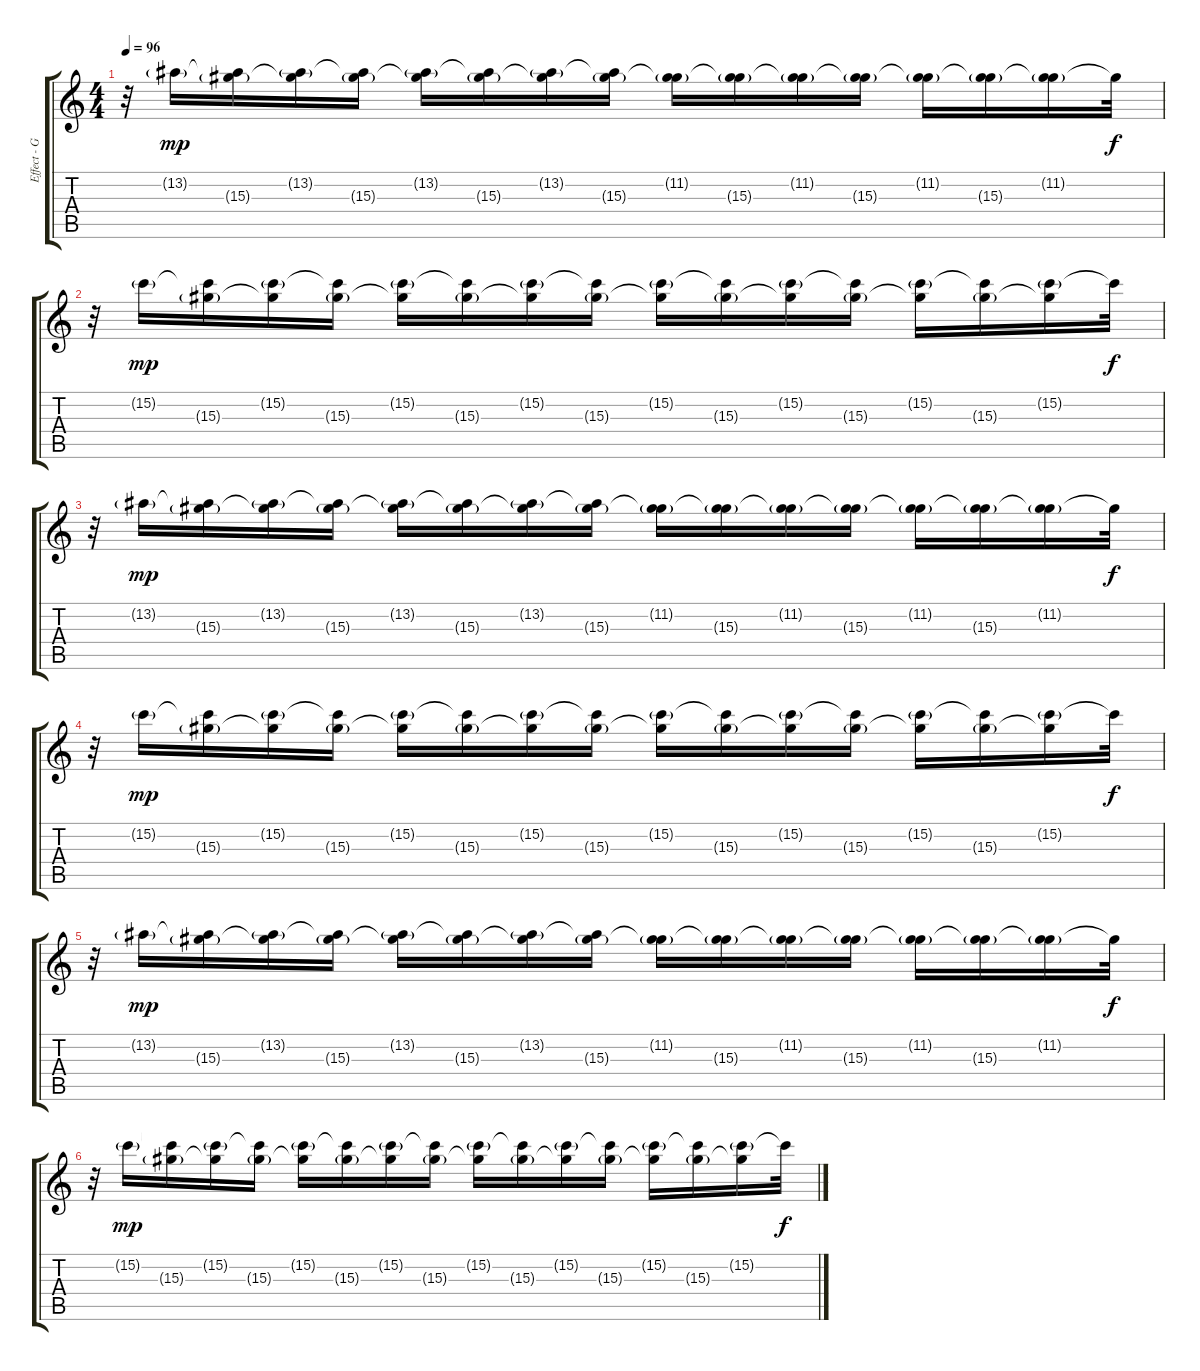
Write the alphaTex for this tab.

\track ("Effect - Guitar 2" "Effect - G") {instrument acousticguitarnylon}
\staff {score tabs}
\tuning (D4 A3 F3 C3 G2 C2) {hide}
\ts (4 4)
\tempo 96
\clef g2
\ks c
r.32{dy f} 13.2{g}.16{dy mp volume 7} (13.2{t} 15.3{g}).16 (13.2{g} 15.3{t}).16 (13.2{t} 15.3{g}).16 (13.2{g} 15.3{t}).16 (13.2{t} 15.3{g}).16 (13.2{g} 15.3{t}).16 (13.2{t} 15.3{g}).16 (11.2{g} 15.3{t}).16 (11.2{t} 15.3{g}).16 (11.2{g} 15.3{t}).16 (11.2{t} 15.3{g}).16 (11.2{g} 15.3{t}).16 (11.2{t} 15.3{g}).16 (11.2{g} 15.3{t}).16 11.2{t}.32{dy f} |
r.32{volume 6} 15.2{g}.16{dy mp} (15.2{t} 15.3{g}).16 (15.2{g} 15.3{t}).16 (15.2{t} 15.3{g}).16 (15.2{g} 15.3{t}).16 (15.2{t} 15.3{g}).16 (15.2{g} 15.3{t}).16 (15.2{t} 15.3{g}).16 (15.2{g} 15.3{t}).16 (15.2{t} 15.3{g}).16 (15.2{g} 15.3{t}).16 (15.2{t} 15.3{g}).16 (15.2{g} 15.3{t}).16 (15.2{t} 15.3{g}).16 (15.2{g} 15.3{t}).16 15.2{t}.32{dy f} |
r.32 13.2{g}.16{dy mp} (13.2{t} 15.3{g}).16{volume 4} (13.2{g} 15.3{t}).16 (13.2{t} 15.3{g}).16 (13.2{g} 15.3{t}).16 (13.2{t} 15.3{g}).16 (13.2{g} 15.3{t}).16 (13.2{t} 15.3{g}).16 (11.2{g} 15.3{t}).16 (11.2{t} 15.3{g}).16 (11.2{g} 15.3{t}).16 (11.2{t} 15.3{g}).16 (11.2{g} 15.3{t}).16 (11.2{t} 15.3{g}).16 (11.2{g} 15.3{t}).16 11.2{t}.32{dy f} |
r.32 15.2{g}.16{dy mp volume 3} (15.2{t} 15.3{g}).16 (15.2{g} 15.3{t}).16 (15.2{t} 15.3{g}).16 (15.2{g} 15.3{t}).16 (15.2{t} 15.3{g}).16 (15.2{g} 15.3{t}).16 (15.2{t} 15.3{g}).16 (15.2{g} 15.3{t}).16 (15.2{t} 15.3{g}).16 (15.2{g} 15.3{t}).16 (15.2{t} 15.3{g}).16 (15.2{g} 15.3{t}).16 (15.2{t} 15.3{g}).16 (15.2{g} 15.3{t}).16 15.2{t}.32{dy f} |
r.32{volume 2} 13.2{g}.16{dy mp} (13.2{t} 15.3{g}).16 (13.2{g} 15.3{t}).16 (13.2{t} 15.3{g}).16 (13.2{g} 15.3{t}).16 (13.2{t} 15.3{g}).16 (13.2{g} 15.3{t}).16 (13.2{t} 15.3{g}).16 (11.2{g} 15.3{t}).16 (11.2{t} 15.3{g}).16 (11.2{g} 15.3{t}).16 (11.2{t} 15.3{g}).16 (11.2{g} 15.3{t}).16 (11.2{t} 15.3{g}).16 (11.2{g} 15.3{t}).16 11.2{t}.32{dy f} |
r.32{volume 1} 15.2{g}.16{dy mp} (15.2{t} 15.3{g}).16 (15.2{g} 15.3{t}).16 (15.2{t} 15.3{g}).16 (15.2{g} 15.3{t}).16 (15.2{t} 15.3{g}).16 (15.2{g} 15.3{t}).16 (15.2{t} 15.3{g}).16 (15.2{g} 15.3{t}).16 (15.2{t} 15.3{g}).16 (15.2{g} 15.3{t}).16 (15.2{t} 15.3{g}).16 (15.2{g} 15.3{t}).16 (15.2{t} 15.3{g}).16 (15.2{g} 15.3{t}).16 15.2{t}.32{dy f}
